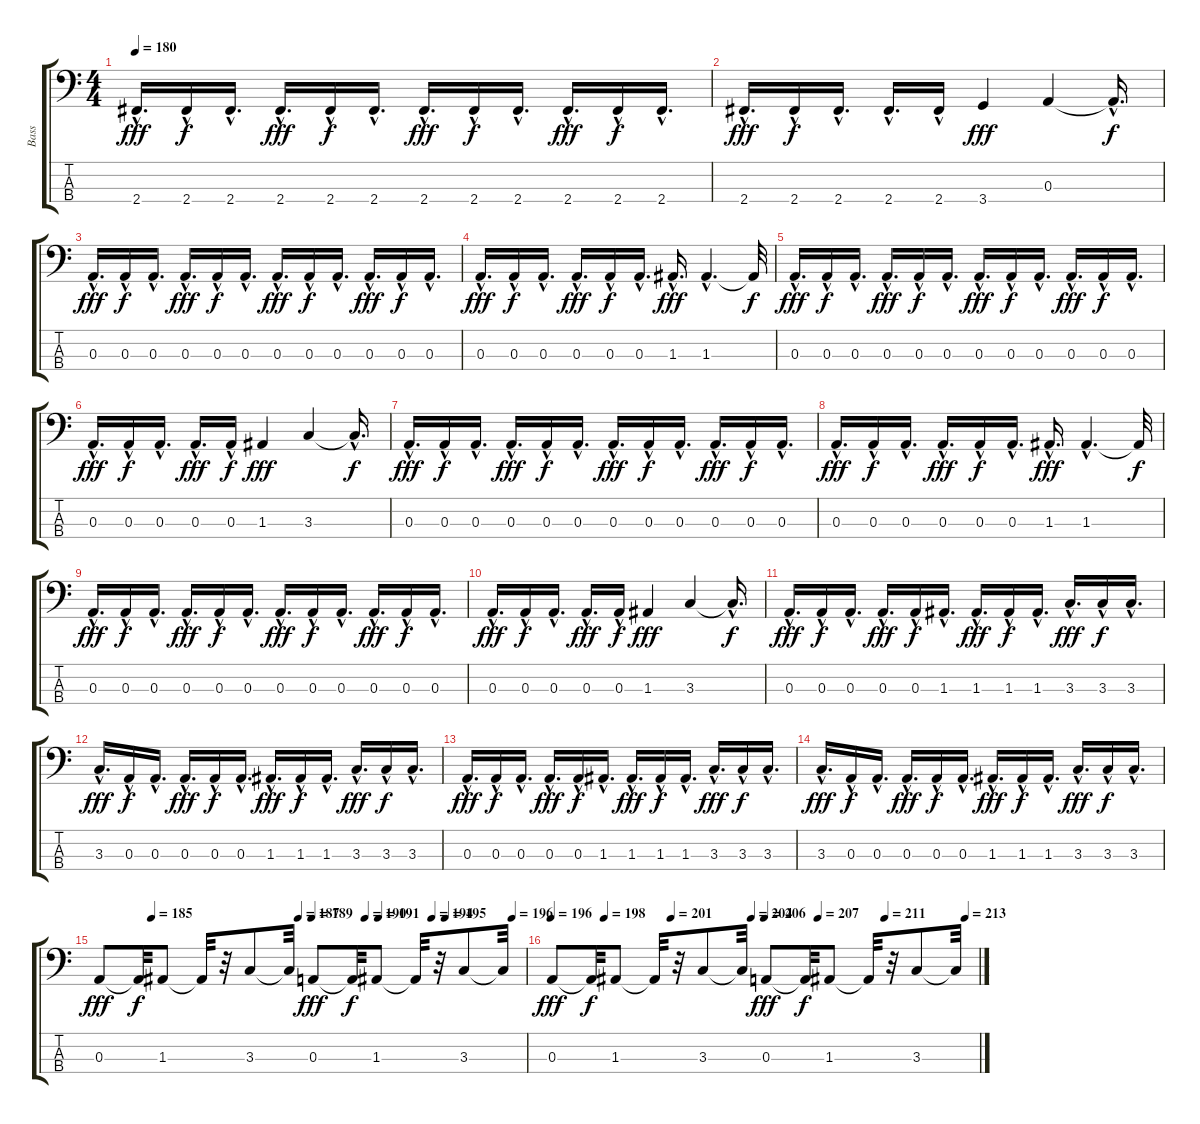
\track ("Bass" "Bass") {instrument electricbasspick}
\staff {score tabs}
\tuning (G2 D2 A1 E1) {hide}
\ts (4 4)
\tempo 180
\clef f4
\ks c
2.4{hac}.16{d dy fff} 2.4{hac}.16{dy f} 2.4{hac}.16{d} 2.4{hac}.16{d dy fff} 2.4{hac}.16{dy f} 2.4{hac}.16{d} 2.4{hac}.16{d dy fff} 2.4{hac}.16{dy f} 2.4{hac}.16{d} 2.4{hac}.16{d dy fff} 2.4{hac}.16{dy f} 2.4{hac}.16{d} |
2.4{hac}.16{d dy fff} 2.4{hac}.16{dy f} 2.4{hac}.16{d} 2.4{hac}.16{d} 2.4{hac}.16 3.4.4{dy fff} 0.3.4 0.3{hac t}.16{d dy f} |
0.3{hac}.16{d dy fff} 0.3{hac}.16{dy f} 0.3{hac}.16{d} 0.3{hac}.16{d dy fff} 0.3{hac}.16{dy f} 0.3{hac}.16{d} 0.3{hac}.16{d dy fff} 0.3{hac}.16{dy f} 0.3{hac}.16{d} 0.3{hac}.16{d dy fff} 0.3{hac}.16{dy f} 0.3{hac}.16{d} |
0.3{hac}.16{d dy fff} 0.3{hac}.16{dy f} 0.3{hac}.16{d} 0.3{hac}.16{d dy fff} 0.3{hac}.16{dy f} 0.3{hac}.16{d} 1.3{hac}.16{d dy fff} 1.3{hac}.4{d} 1.3{t}.32{dy f} |
0.3{hac}.16{d dy fff} 0.3{hac}.16{dy f} 0.3{hac}.16{d} 0.3{hac}.16{d dy fff} 0.3{hac}.16{dy f} 0.3{hac}.16{d} 0.3{hac}.16{d dy fff} 0.3{hac}.16{dy f} 0.3{hac}.16{d} 0.3{hac}.16{d dy fff} 0.3{hac}.16{dy f} 0.3{hac}.16{d} |
0.3{hac}.16{d dy fff} 0.3{hac}.16{dy f} 0.3{hac}.16{d} 0.3{hac}.16{d dy fff} 0.3{hac}.16{dy f} 1.3.4{dy fff} 3.3.4 3.3{hac t}.16{d dy f} |
0.3{hac}.16{d dy fff} 0.3{hac}.16{dy f} 0.3{hac}.16{d} 0.3{hac}.16{d dy fff} 0.3{hac}.16{dy f} 0.3{hac}.16{d} 0.3{hac}.16{d dy fff} 0.3{hac}.16{dy f} 0.3{hac}.16{d} 0.3{hac}.16{d dy fff} 0.3{hac}.16{dy f} 0.3{hac}.16{d} |
0.3{hac}.16{d dy fff} 0.3{hac}.16{dy f} 0.3{hac}.16{d} 0.3{hac}.16{d dy fff} 0.3{hac}.16{dy f} 0.3{hac}.16{d} 1.3{hac}.16{d dy fff} 1.3{hac}.4{d} 1.3{t}.32{dy f} |
0.3{hac}.16{d dy fff} 0.3{hac}.16{dy f} 0.3{hac}.16{d} 0.3{hac}.16{d dy fff} 0.3{hac}.16{dy f} 0.3{hac}.16{d} 0.3{hac}.16{d dy fff} 0.3{hac}.16{dy f} 0.3{hac}.16{d} 0.3{hac}.16{d dy fff} 0.3{hac}.16{dy f} 0.3{hac}.16{d} |
0.3{hac}.16{d dy fff} 0.3{hac}.16{dy f} 0.3{hac}.16{d} 0.3{hac}.16{d dy fff} 0.3{hac}.16{dy f} 1.3.4{dy fff} 3.3.4 3.3{hac t}.16{d dy f} |
0.3{hac}.16{d dy fff} 0.3{hac}.16{dy f} 0.3{hac}.16{d} 0.3{hac}.16{d dy fff} 0.3{hac}.16{dy f} 1.3{hac}.16{d} 1.3{hac}.16{d dy fff} 1.3{hac}.16{dy f} 1.3{hac}.16{d} 3.3{hac}.16{d dy fff} 3.3{hac}.16{dy f} 3.3{hac}.16{d} |
3.3{hac}.16{d dy fff} 0.3{hac}.16{dy f} 0.3{hac}.16{d} 0.3{hac}.16{d dy fff} 0.3{hac}.16{dy f} 0.3{hac}.16{d} 1.3{hac}.16{d dy fff} 1.3{hac}.16{dy f} 1.3{hac}.16{d} 3.3{hac}.16{d dy fff} 3.3{hac}.16{dy f} 3.3{hac}.16{d} |
0.3{hac}.16{d dy fff} 0.3{hac}.16{dy f} 0.3{hac}.16{d} 0.3{hac}.16{d dy fff} 0.3{hac}.16{dy f} 1.3{hac}.16{d} 1.3{hac}.16{d dy fff} 1.3{hac}.16{dy f} 1.3{hac}.16{d} 3.3{hac}.16{d dy fff} 3.3{hac}.16{dy f} 3.3{hac}.16{d} |
3.3{hac}.16{d dy fff} 0.3{hac}.16{dy f} 0.3{hac}.16{d} 0.3{hac}.16{d dy fff} 0.3{hac}.16{dy f} 0.3{hac}.16{d} 1.3{hac}.16{d dy fff} 1.3{hac}.16{dy f} 1.3{hac}.16{d} 3.3{hac}.16{d dy fff} 3.3{hac}.16{dy f} 3.3{hac}.16{d} |
\tempo (185 0.125)
\tempo (187 0.46875)
\tempo (189 0.5)
\tempo (190 0.625)
\tempo (191 0.65625)
\tempo (194 0.78125)
\tempo (195 0.8125)
\tempo (196 0.96875)
0.3.8{dy fff} 0.3{t}.32{dy f} 1.3.8 1.3{t}.32 r.32 3.3.8 3.3{t}.32 0.3.8{dy fff} 0.3{t}.32{dy f} 1.3.8 1.3{t}.32 r.32 3.3.8 3.3{t}.32 |
\tempo 196
\tempo (198 0.125)
\tempo (201 0.28125)
\tempo (204 0.46875)
\tempo (206 0.5)
\tempo (207 0.625)
\tempo (211 0.78125)
\tempo (213 0.96875)
0.3.8{dy fff} 0.3{t}.32{dy f} 1.3.8 1.3{t}.32 r.32 3.3.8 3.3{t}.32 0.3.8{dy fff} 0.3{t}.32{dy f} 1.3.8 1.3{t}.32 r.32 3.3.8 3.3{t}.32
